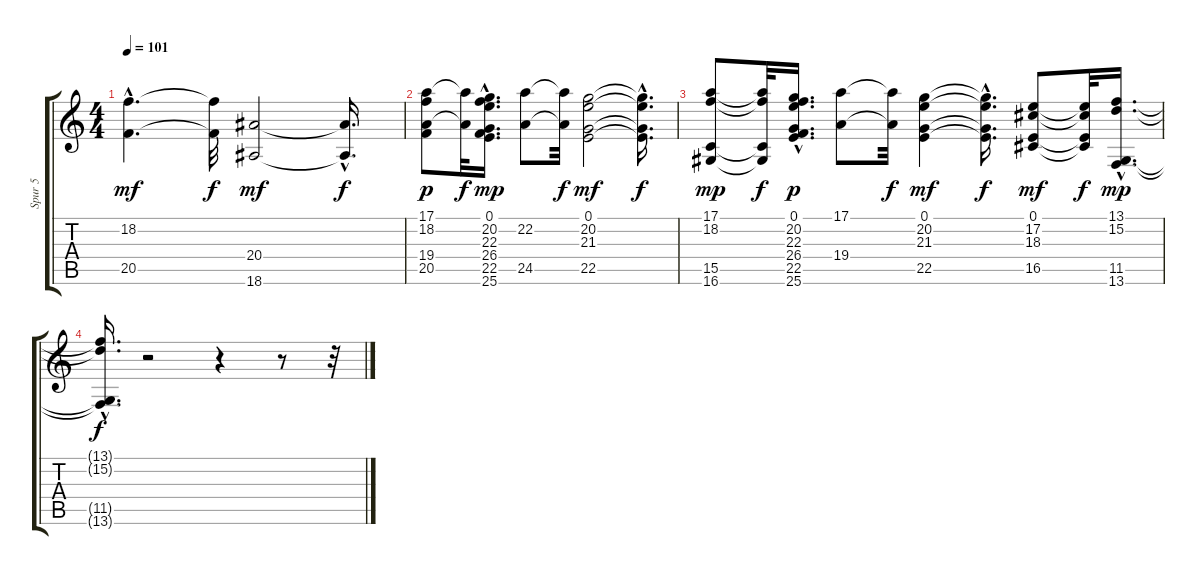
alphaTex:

\track ("Spur 5" "Spur 5") {instrument choiraahs}
\staff {score tabs}
\tuning (E4 B3 G3 D3 A2 E2) {hide}
\ts (4 4)
\tempo 101
\clef g2
\ks c
(18.2{hac} 20.5{hac}).4{d dy mf} (18.2{t} 20.5{t}).32{dy f} (20.4 18.6).2{dy mf} (20.4{hac t} 18.6{hac t}).16{d dy f} |
(17.1 18.2 19.4 20.5).8{dy p} (17.1{t} 19.4{t}).32{dy f} (0.1 20.2{hac} 22.3{hac} 26.4 22.5{hac} 25.6{hac}).16{d dy mp} (22.2 24.5).8 (22.2{t} 24.5{t}).32{dy f} (0.1 20.2 21.3 22.5).2{dy mf} (0.1{t} 20.2{hac t} 21.3{t} 22.5{hac t}).16{d dy f} |
(17.1 18.2 15.5 16.6).8{dy mp} (17.1{t} 18.2{t} 15.5{t} 16.6{t}).32{dy f} (0.1{hac} 20.2 22.3{hac} 26.4{hac} 22.5 25.6{hac}).16{d dy p} (17.1 19.4).8 (17.1{t} 19.4{t}).32{dy f} (0.1 20.2 21.3 22.5).4{dy mf} (0.1{hac t} 20.2{hac t} 21.3{hac t} 22.5{hac t}).16{d dy f} (0.1 17.2 18.3 16.5).8{dy mf} (0.1{t} 17.2{t} 18.3{t} 16.5{t}).32{dy f} (13.1{hac} 15.2{hac} 11.5{hac} 13.6{hac}).16{d dy mp} |
(13.1{hac t} 15.2{hac t} 11.5{hac t} 13.6{hac t}).16{d dy f} r.2 r.4 r.8 r.32
